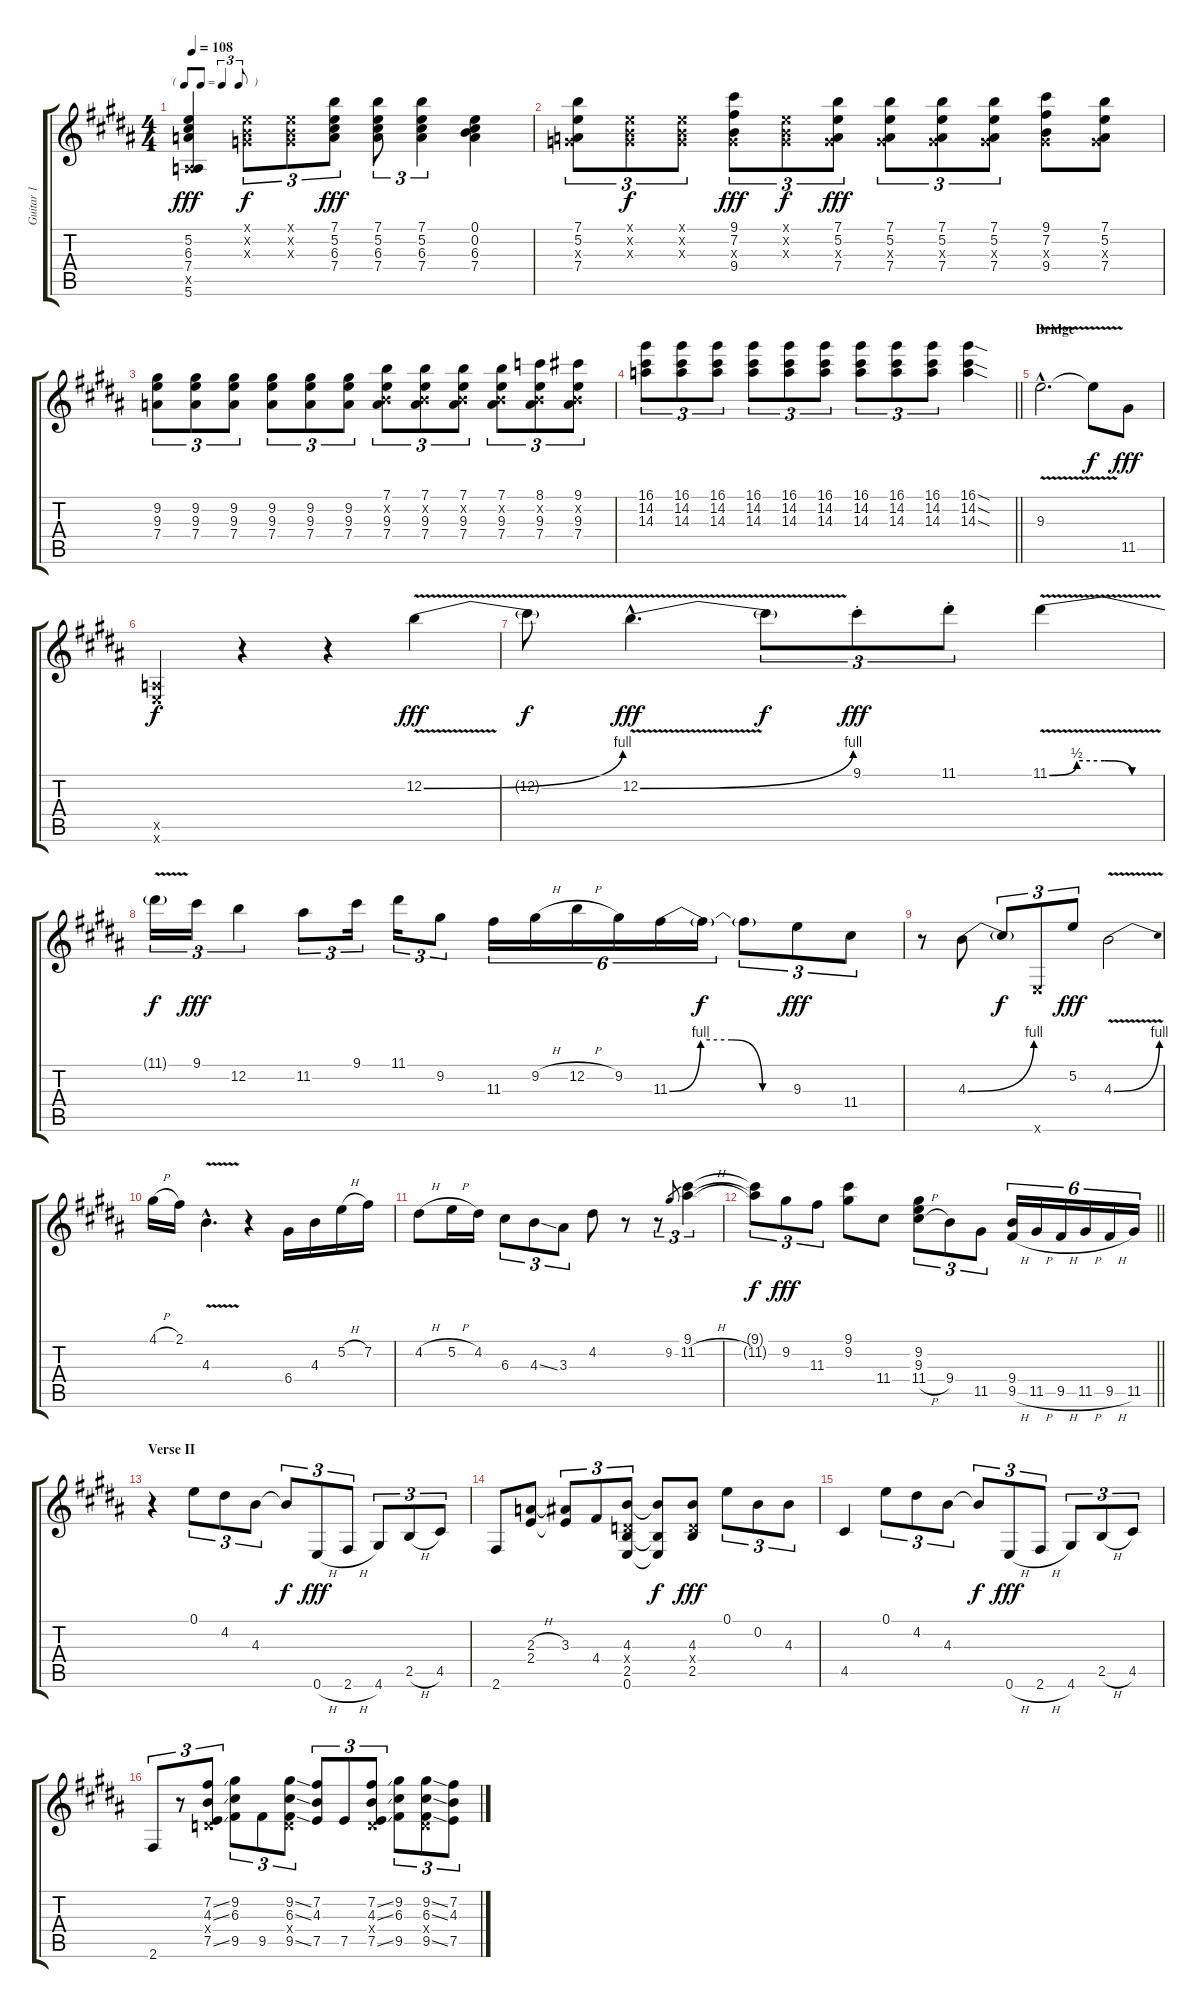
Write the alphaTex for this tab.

\track ("Guitar 1" "Guitar 1") {instrument electricguitarclean}
\staff {score tabs}
\tuning (E4 B3 G3 D3 A2 E2) {hide}
\ts (4 4)
\tf triplet8th
\tempo 108
\clef g2
\ks b
(5.2 6.3 7.4 0.5{x} 5.6).4{dy fff} (0.1{x} 0.2{x} 0.3{x}).8{tu (3 2) dy f} (0.1{x} 0.2{x} 0.3{x}).8{tu (3 2)} (7.1 5.2 6.3 7.4).8{tu (3 2) dy fff} (7.1 5.2 6.3 7.4).8{tu (3 2)} (7.1 5.2 6.3 7.4).4{tu (3 2)} (0.1 0.2 6.3 7.4).4 |
(7.1 5.2 0.3{x} 7.4).8{tu (3 2)} (0.1{x} 0.2{x} 0.3{x}).8{tu (3 2) dy f} (0.1{x} 0.2{x} 0.3{x}).8{tu (3 2)} (9.1 7.2 0.3{x} 9.4).8{tu (3 2) dy fff} (0.1{x} 0.2{x} 0.3{x}).8{tu (3 2) dy f} (7.1 5.2 0.3{x} 7.4).8{tu (3 2) dy fff} (7.1 5.2 0.3{x} 7.4).8{tu (3 2)} (7.1 5.2 0.3{x} 7.4).8{tu (3 2)} (7.1 5.2 0.3{x} 7.4).8{tu (3 2)} (9.1 7.2 0.3{x} 9.4).8 (7.1 5.2 0.3{x} 7.4).8 |
(9.2 9.3 7.4).8{tu (3 2)} (9.2 9.3 7.4).8{tu (3 2)} (9.2 9.3 7.4).8{tu (3 2)} (9.2 9.3 7.4).8{tu (3 2)} (9.2 9.3 7.4).8{tu (3 2)} (9.2 9.3 7.4).8{tu (3 2)} (7.1 0.2{x} 9.3 7.4).8{tu (3 2)} (7.1 0.2{x} 9.3 7.4).8{tu (3 2)} (7.1 0.2{x} 9.3 7.4).8{tu (3 2)} (7.1 0.2{x} 9.3 7.4).8{tu (3 2)} (8.1 0.2{x} 9.3 7.4).8{tu (3 2)} (9.1 0.2{x} 9.3 7.4).8{tu (3 2)} |
\barLineRight lightlight
(16.1 14.2 14.3).8{tu (3 2)} (16.1 14.2 14.3).8{tu (3 2)} (16.1 14.2 14.3).8{tu (3 2)} (16.1 14.2 14.3).8{tu (3 2)} (16.1 14.2 14.3).8{tu (3 2)} (16.1 14.2 14.3).8{tu (3 2)} (16.1 14.2 14.3).8{tu (3 2)} (16.1 14.2 14.3).8{tu (3 2)} (16.1 14.2 14.3).8{tu (3 2)} (16.1{sod} 14.2{sod} 14.3{sod}).4 |
\section ("" "Bridge")
9.3{v hac}.2{d volume 16 instrument overdrivenguitar} 9.3{t}.8{dy f} 11.5.8{dy fff} |
(0.5{x} 0.6{x}).4{dy f} r.4 r.4 12.2{be (bend 0 0 60 4) v}.4{dy fff} |
12.2{t}.8{dy f} 12.2{be (bend 0 0 60 4) v hac}.4{d dy fff} 12.2{t}.8{tu (3 2) dy f} 9.1{st}.8{tu (3 2) dy fff} 11.1{st}.8{tu (3 2)} 11.1{be (custom 0 0 15 2 30 2 45 0 60 0) v}.4 |
11.1{t}.16{tu (3 2) dy f} 9.1.16{tu (3 2) dy fff} 12.2.4{tu (3 2)} 11.2.8{tu (3 2)} 9.1.16{tu (3 2)} 11.1.16{tu (3 2)} 9.2.8{tu (3 2)} 11.3.16{tu (6 4)} 9.2{h}.16{tu (6 4)} 12.2{h}.16{tu (6 4)} 9.2.16{tu (6 4)} 11.3{be (custom 0 0 15 4 30 4 45 0 60 0)}.16{tu (6 4)} 11.3{t}.16{tu (6 4) dy f} 11.3{t}.8{tu (3 2)} 9.3.8{tu (3 2) dy fff} 11.4.8{tu (3 2)} |
r.8 4.3{be (bend 0 0 60 4)}.8 4.3{t}.8{tu (3 2) dy f} 0.6{x}.8{tu (3 2)} 5.2.8{tu (3 2) dy fff} 4.3{be (bend 0 0 60 4) v}.2 |
4.1{h}.16 2.1.16 4.3{v hac}.4{d} r.4 6.4.16 4.3.16 5.2{h}.16 7.2.16 |
4.2{h}.8 5.2{h}.16 4.2.16 6.3.8{tu (3 2)} 4.3{ss}.8{tu (3 2)} 3.3.8{tu (3 2)} 4.2.8 r.8 r.8{tu (3 2)} 9.2.8{gr} (9.1 11.2{h}).4{tu (3 2)} |
\barLineRight lightlight
(9.1{t} 11.2{t}).8{tu (3 2) dy f} 9.2.8{tu (3 2) dy fff} 11.3.8{tu (3 2)} (9.1 9.2).8 11.4.8 (9.2 9.3 11.4{h}).8{tu (3 2)} 9.4.8{tu (3 2)} 11.5.8{tu (3 2)} (9.4 9.5{h}).16{tu (6 4)} 11.5{h}.16{tu (6 4)} 9.5{h}.16{tu (6 4)} 11.5{h}.16{tu (6 4)} 9.5{h}.16{tu (6 4)} 11.5.16{tu (6 4)} |
\section ("" "Verse II")
r.4{volume 13 instrument electricguitarclean} 0.1.8{tu (3 2)} 4.2.8{tu (3 2)} 4.3.8{tu (3 2)} 4.3{t}.8{tu (3 2) dy f} 0.6{h}.8{tu (3 2) dy fff} 2.6{h}.8{tu (3 2)} 4.6.8{tu (3 2)} 2.5{h}.8{tu (3 2)} 4.5.8{tu (3 2)} |
2.6.8 (2.3{h} 2.4).8 (3.3 2.4{t}).8{tu (3 2)} 4.4.8{tu (3 2)} (4.3 0.4{x} 2.5 0.6).8{tu (3 2)} (4.3{t} 2.5{t} 0.6{t}).8{dy f} (4.3 0.4{x} 2.5).8{dy fff} 0.1.8{tu (3 2)} 0.2.8{tu (3 2)} 4.3.8{tu (3 2)} |
4.5.4 0.1.8{tu (3 2)} 4.2.8{tu (3 2)} 4.3.8{tu (3 2)} 4.3{t}.8{tu (3 2) dy f} 0.6{h}.8{tu (3 2) dy fff} 2.6{h}.8{tu (3 2)} 4.6.8{tu (3 2)} 2.5{h}.8{tu (3 2)} 4.5.8{tu (3 2)} |
2.6.8{tu (3 2)} r.8{tu (3 2)} (7.2{ss} 4.3{ss} 0.4{x} 7.5{ss}).8{tu (3 2)} (9.2 6.3 9.5).8{tu (3 2)} 9.5.8{tu (3 2)} (9.2{ss} 6.3{ss} 0.4{x} 9.5{ss}).8{tu (3 2)} (7.2 4.3 7.5).8{tu (3 2)} 7.5.8{tu (3 2)} (7.2{ss} 4.3{ss} 0.4{x} 7.5{ss}).8{tu (3 2)} (9.2 6.3 9.5).8{tu (3 2)} (9.2{ss} 6.3{ss} 0.4{x} 9.5{ss}).8{tu (3 2)} (7.2 4.3 7.5).8{tu (3 2)}
